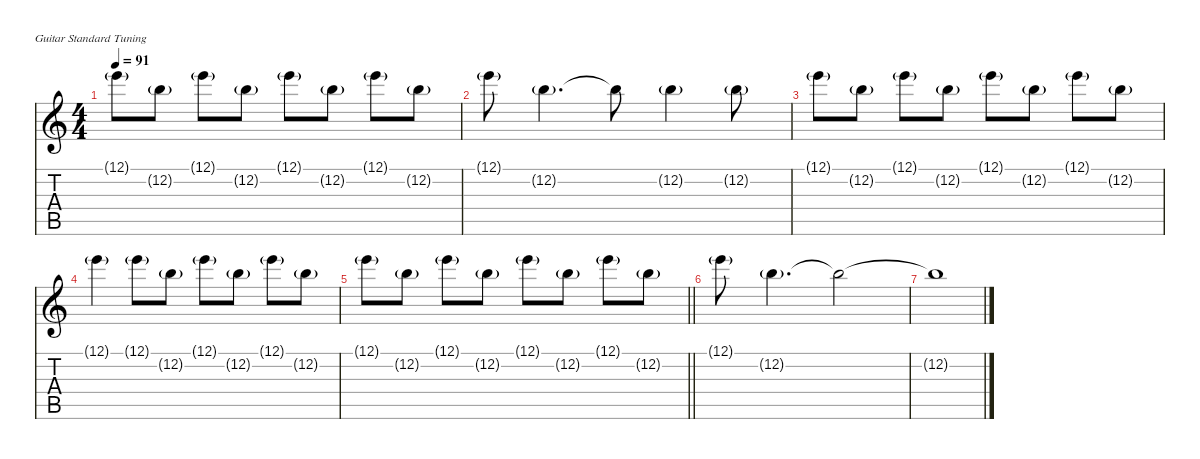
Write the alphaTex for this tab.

\defaultSystemsLayout 4
\hideDynamics
\bracketExtendMode nobrackets
\singleTrackTrackNamePolicy hidden
\multiTrackTrackNamePolicy hidden
\otherSystemsTrackNameOrientation horizontal
\track ("Lead Fills" "od.guit.") {defaultSystemsLayout 8 instrument overdrivenguitar}
\staff {score tabs}
\tuning (E4 B3 G3 D3 A2 E2)
\ts (4 4)
\tempo 91
\clef g2
\ks c
12.1{g}.8{dy mf beam Down} 12.2{g}.8{beam Down} 12.1{g}.8{beam Down} 12.2{g}.8{beam Down} 12.1{g}.8{beam Down} 12.2{g}.8{beam Down} 12.1{g}.8{beam Down} 12.2{g}.8{beam Down} |
12.1{g}.8{beam Down} 12.2{g}.4{d beam Down} 12.2{t}.8{dy mp beam Down} 12.2{g}.4{dy mf beam Down} 12.2{g}.8{beam Down} |
12.1{g}.8{beam Down} 12.2{g}.8{beam Down} 12.1{g}.8{beam Down} 12.2{g}.8{beam Down} 12.1{g}.8{beam Down} 12.2{g}.8{beam Down} 12.1{g}.8{beam Down} 12.2{g}.8{beam Down} |
12.1{g}.4{beam Down} 12.1{g}.8{beam Down} 12.2{g}.8{beam Down} 12.1{g}.8{beam Down} 12.2{g}.8{beam Down} 12.1{g}.8{beam Down} 12.2{g}.8{beam Down} |
\barLineRight lightlight
12.1{g}.8{beam Down} 12.2{g}.8{beam Down} 12.1{g}.8{beam Down} 12.2{g}.8{beam Down} 12.1{g}.8{beam Down} 12.2{g}.8{beam Down} 12.1{g}.8{beam Down} 12.2{g}.8{beam Down} |
12.1{g}.8{beam Down} 12.2{g}.4{d beam Down} 12.2{t}.2{dy mp beam Down} |
12.2{t}.1{beam Down}
